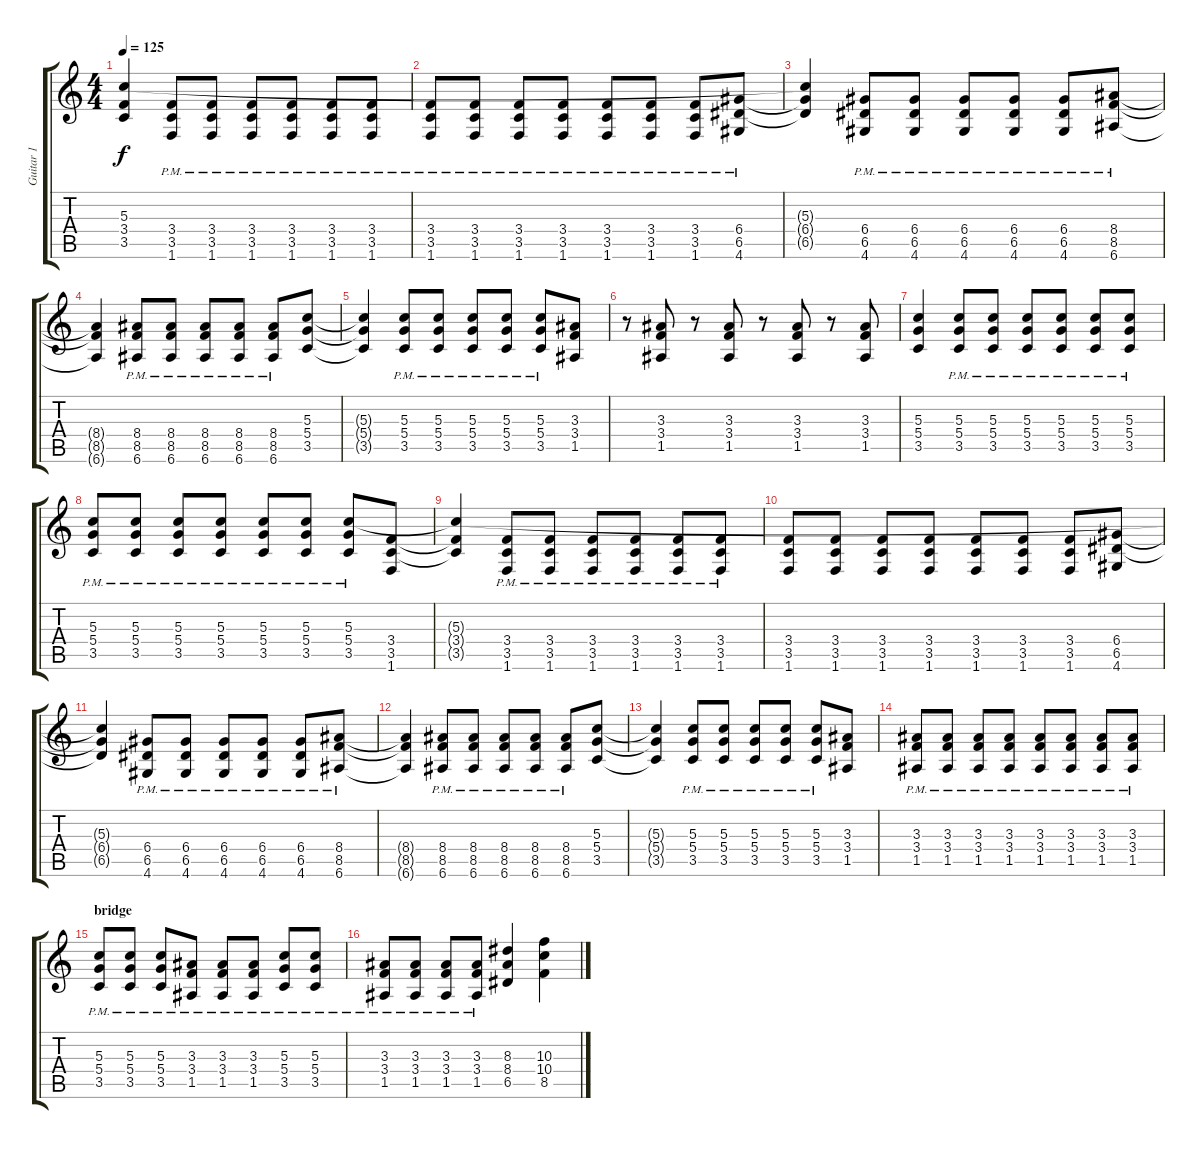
\track ("Guitar 1" "Guitar 1") {instrument distortionguitar}
\staff {score tabs}
\tuning (E4 B3 G3 D3 A2 E2) {hide}
\ts (4 4)
\tempo 125
\clef g2
\ks c
(5.3{t} 3.4{t} 3.5{t}).4{dy f} (3.4 3.5 1.6{pm}).8 (3.4 3.5 1.6{pm}).8 (3.4 3.5 1.6{pm}).8 (3.4 3.5 1.6{pm}).8 (3.4 3.5 1.6{pm}).8 (3.4 3.5 1.6{pm}).8 |
(3.4{pm} 3.5 1.6).8 (3.4{pm} 3.5 1.6).8 (3.4{pm} 3.5 1.6).8 (3.4{pm} 3.5 1.6).8 (3.4{pm} 3.5 1.6).8 (3.4{pm} 3.5 1.6).8 (3.4{pm} 3.5 1.6).8 (6.4{pm} 6.5 4.6).8 |
(5.3{t} 6.4{t} 6.5{t}).4 (6.4 6.5 4.6{pm}).8 (6.4 6.5 4.6{pm}).8 (6.4 6.5 4.6{pm}).8 (6.4 6.5 4.6{pm}).8 (6.4 6.5 4.6{pm}).8 (8.4 8.5 6.6{pm}).8 |
(8.4{t} 8.5{t} 6.6{t}).4 (8.4 8.5{pm} 6.6).8 (8.4 8.5{pm} 6.6).8 (8.4 8.5{pm} 6.6).8 (8.4 8.5{pm} 6.6).8 (8.4 8.5{pm} 6.6).8 (5.3 5.4 3.5).8 |
(5.3{t} 5.4{t} 3.5{t}).4 (5.3{pm} 5.4 3.5).8 (5.3{pm} 5.4 3.5).8 (5.3{pm} 5.4 3.5).8 (5.3{pm} 5.4 3.5).8 (5.3{pm} 5.4 3.5).8 (3.3 3.4 1.5).8 |
r.8 (3.3 3.4 1.5).8 r.8 (3.3 3.4 1.5).8 r.8 (3.3 3.4 1.5).8 r.8 (3.3 3.4 1.5).8 |
(5.3 5.4 3.5).4 (5.3{pm} 5.4 3.5).8 (5.3{pm} 5.4 3.5).8 (5.3{pm} 5.4 3.5).8 (5.3{pm} 5.4 3.5).8 (5.3{pm} 5.4 3.5).8 (5.3{pm} 5.4 3.5).8 |
(5.3{pm} 5.4 3.5).8 (5.3{pm} 5.4 3.5).8 (5.3{pm} 5.4 3.5).8 (5.3{pm} 5.4 3.5).8 (5.3{pm} 5.4 3.5).8 (5.3{pm} 5.4 3.5).8 (5.3{pm} 5.4 3.5).8 (3.4 3.5 1.6).8 |
(5.3{t} 3.4{t} 3.5{t}).4 (3.4 3.5 1.6{pm}).8 (3.4 3.5 1.6{pm}).8 (3.4 3.5 1.6{pm}).8 (3.4 3.5 1.6{pm}).8 (3.4 3.5 1.6{pm}).8 (3.4 3.5 1.6{pm}).8 |
(3.4 3.5 1.6).8 (3.4 3.5 1.6).8 (3.4 3.5 1.6).8 (3.4 3.5 1.6).8 (3.4 3.5 1.6).8 (3.4 3.5 1.6).8 (3.4 3.5 1.6).8 (6.4 6.5 4.6).8 |
(5.3{t} 6.4{t} 6.5{t}).4 (6.4 6.5 4.6{pm}).8 (6.4 6.5 4.6{pm}).8 (6.4 6.5 4.6{pm}).8 (6.4 6.5 4.6{pm}).8 (6.4 6.5 4.6{pm}).8 (8.4 8.5 6.6{pm}).8 |
(8.4{t} 8.5{t} 6.6{t}).4 (8.4 8.5{pm} 6.6).8 (8.4 8.5{pm} 6.6).8 (8.4 8.5{pm} 6.6).8 (8.4 8.5{pm} 6.6).8 (8.4 8.5{pm} 6.6).8 (5.3 5.4 3.5).8 |
(5.3{t} 5.4{t} 3.5{t}).4 (5.3{pm} 5.4 3.5).8 (5.3{pm} 5.4 3.5).8 (5.3{pm} 5.4 3.5).8 (5.3{pm} 5.4 3.5).8 (5.3{pm} 5.4 3.5).8 (3.3 3.4 1.5).8 |
(3.3 3.4{pm} 1.5).8 (3.3 3.4{pm} 1.5).8 (3.3 3.4{pm} 1.5).8 (3.3 3.4{pm} 1.5).8 (3.3 3.4{pm} 1.5).8 (3.3 3.4{pm} 1.5).8 (3.3 3.4{pm} 1.5).8 (3.3 3.4{pm} 1.5).8 |
\section ("" "bridge")
(5.3 5.4{pm} 3.5).8 (5.3 5.4{pm} 3.5).8 (5.3 5.4{pm} 3.5).8 (3.3 3.4{pm} 1.5).8 (3.3 3.4{pm} 1.5).8 (3.3 3.4{pm} 1.5).8 (5.3 5.4{pm} 3.5).8 (5.3 5.4{pm} 3.5).8 |
(3.3 3.4{pm} 1.5).8 (3.3 3.4{pm} 1.5).8 (3.3 3.4{pm} 1.5).8 (3.3 3.4{pm} 1.5).8 (8.3 8.4 6.5).4 (10.3 10.4 8.5).4
